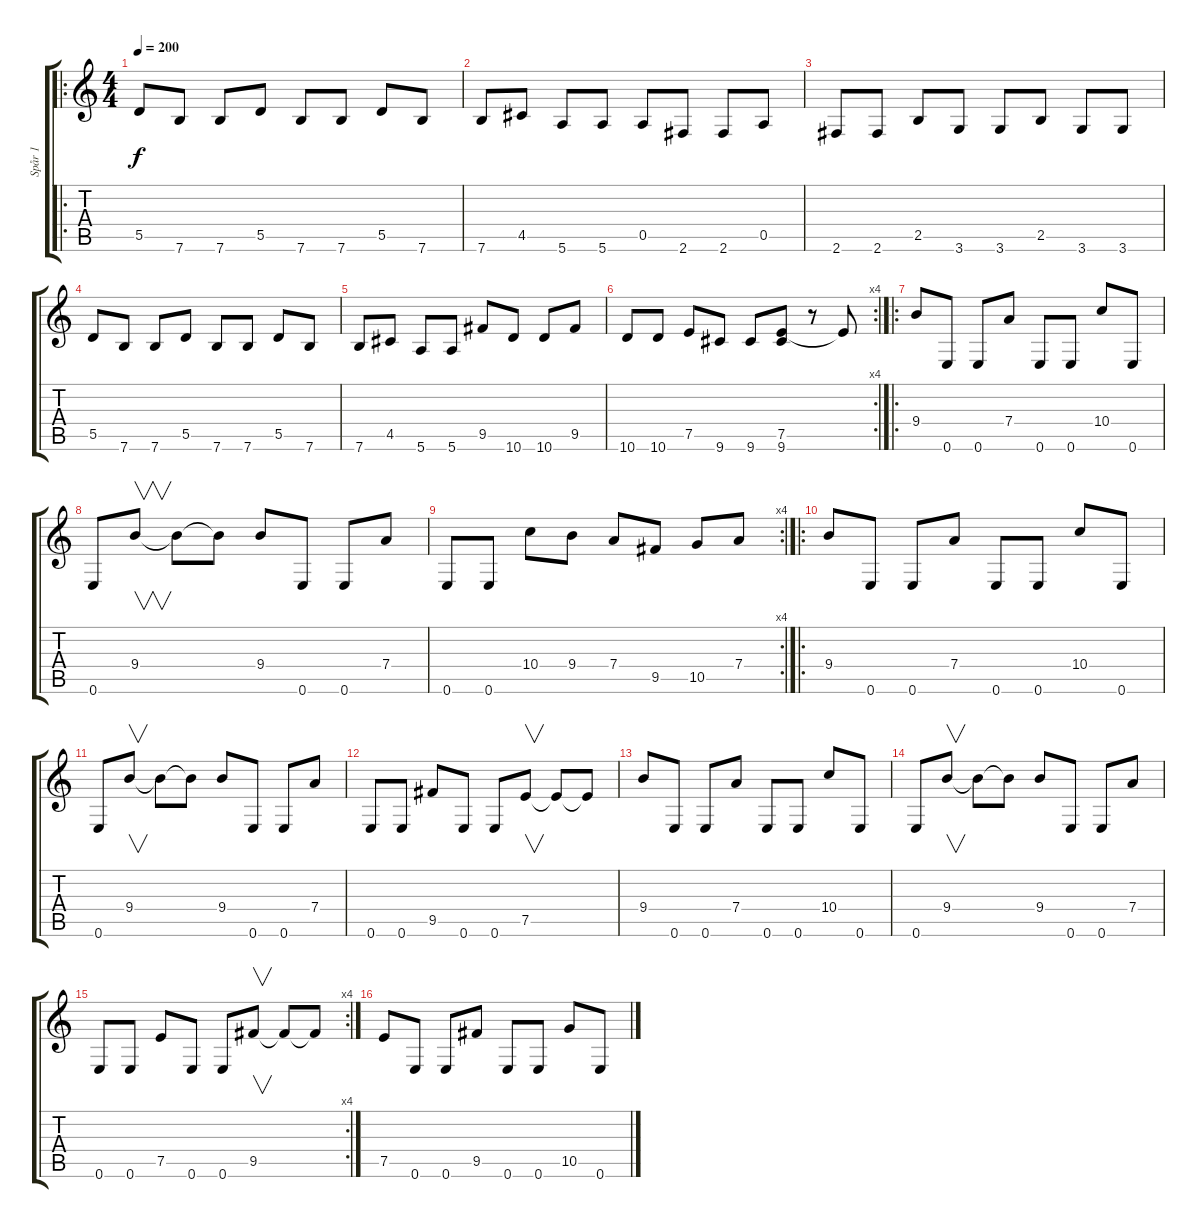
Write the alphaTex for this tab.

\track ("Spår 1" "Spår 1") {instrument overdrivenguitar}
\staff {score tabs}
\tuning (E4 B3 G3 D3 A2 E2) {hide}
\ro
\ts (4 4)
\tempo 200
\clef g2
\ks c
5.5.8{dy f} 7.6.8 7.6.8 5.5.8 7.6.8 7.6.8 5.5.8 7.6.8 |
7.6.8 4.5.8 5.6.8 5.6.8 0.5.8 2.6.8 2.6.8 0.5.8 |
2.6.8 2.6.8 2.5.8 3.6.8 3.6.8 2.5.8 3.6.8 3.6.8 |
5.5.8 7.6.8 7.6.8 5.5.8 7.6.8 7.6.8 5.5.8 7.6.8 |
7.6.8 4.5.8 5.6.8 5.6.8 9.5.8 10.6.8 10.6.8 9.5.8 |
\rc 4
10.6.8 10.6.8 7.5.8 9.6.8 9.6.8 (7.5 9.6).8 r.8 7.5{t}.8 |
\ro
9.4.8 0.6.8 0.6.8 7.4.8 0.6.8 0.6.8 10.4.8 0.6.8 |
0.6.8 9.4.8{v} 9.4{t}.8 9.4{t}.8 9.4.8 0.6.8 0.6.8 7.4.8 |
\rc 4
0.6.8 0.6.8 10.4.8 9.4.8 7.4.8 9.5.8 10.5.8 7.4.8 |
\ro
9.4.8 0.6.8 0.6.8 7.4.8 0.6.8 0.6.8 10.4.8 0.6.8 |
0.6.8 9.4.8{v} 9.4{t}.8 9.4{t}.8 9.4.8 0.6.8 0.6.8 7.4.8 |
0.6.8 0.6.8 9.5.8 0.6.8 0.6.8 7.5.8{v} 7.5{t}.8 7.5{t}.8 |
9.4.8 0.6.8 0.6.8 7.4.8 0.6.8 0.6.8 10.4.8 0.6.8 |
0.6.8 9.4.8{v} 9.4{t}.8 9.4{t}.8 9.4.8 0.6.8 0.6.8 7.4.8 |
\rc 4
0.6.8 0.6.8 7.5.8 0.6.8 0.6.8 9.5.8{v} 9.5{t}.8 9.5{t}.8 |
7.5.8 0.6.8 0.6.8 9.5.8 0.6.8 0.6.8 10.5.8 0.6.8
